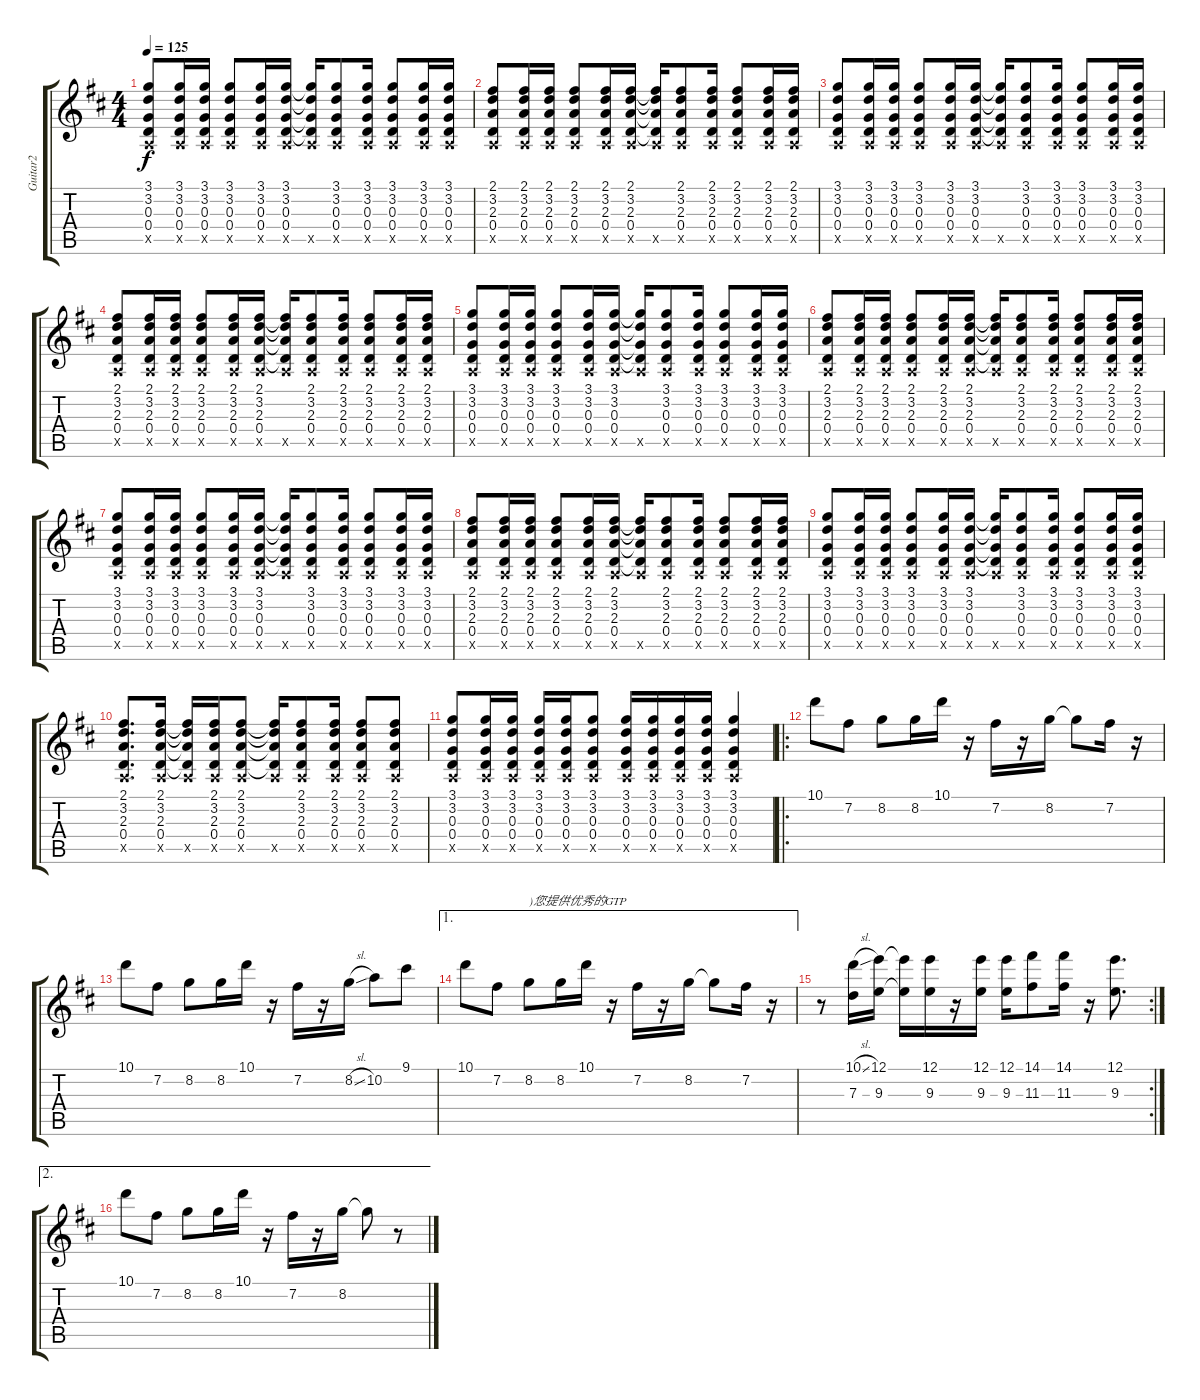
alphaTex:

\track ("Guitar2" "Guitar2") {instrument acousticguitarsteel}
\staff {score tabs}
\tuning (E4 B3 G3 D3 A2 E2) {hide}
\ts (4 4)
\tempo 125
\clef g2
\ks d
(3.1 3.2 0.3 0.4 0.5{x}).8{dy f} (3.1 3.2 0.3 0.4 0.5{x}).16 (3.1 3.2 0.3 0.4 0.5{x}).16 (3.1 3.2 0.3 0.4 0.5{x}).8 (3.1 3.2 0.3 0.4 0.5{x}).16 (3.1 3.2 0.3 0.4 0.5{x}).16 (3.1{t} 3.2{t} 0.3{t} 0.4{t} 0.5{x}).16 (3.1 3.2 0.3 0.4 0.5{x}).8 (3.1 3.2 0.3 0.4 0.5{x}).16 (3.1 3.2 0.3 0.4 0.5{x}).8 (3.1 3.2 0.3 0.4 0.5{x}).16 (3.1 3.2 0.3 0.4 0.5{x}).16 |
(2.1 3.2 2.3 0.4 0.5{x}).8 (2.1 3.2 2.3 0.4 0.5{x}).16 (2.1 3.2 2.3 0.4 0.5{x}).16 (2.1 3.2 2.3 0.4 0.5{x}).8 (2.1 3.2 2.3 0.4 0.5{x}).16 (2.1 3.2 2.3 0.4 0.5{x}).16 (2.1{t} 3.2{t} 2.3{t} 0.4{t} 0.5{x}).16 (2.1 3.2 2.3 0.4 0.5{x}).8 (2.1 3.2 2.3 0.4 0.5{x}).16 (2.1 3.2 2.3 0.4 0.5{x}).8 (2.1 3.2 2.3 0.4 0.5{x}).16 (2.1 3.2 2.3 0.4 0.5{x}).16 |
(3.1 3.2 0.3 0.4 0.5{x}).8 (3.1 3.2 0.3 0.4 0.5{x}).16 (3.1 3.2 0.3 0.4 0.5{x}).16 (3.1 3.2 0.3 0.4 0.5{x}).8 (3.1 3.2 0.3 0.4 0.5{x}).16 (3.1 3.2 0.3 0.4 0.5{x}).16 (3.1{t} 3.2{t} 0.3{t} 0.4{t} 0.5{x}).16 (3.1 3.2 0.3 0.4 0.5{x}).8 (3.1 3.2 0.3 0.4 0.5{x}).16 (3.1 3.2 0.3 0.4 0.5{x}).8 (3.1 3.2 0.3 0.4 0.5{x}).16 (3.1 3.2 0.3 0.4 0.5{x}).16 |
(2.1 3.2 2.3 0.4 0.5{x}).8 (2.1 3.2 2.3 0.4 0.5{x}).16 (2.1 3.2 2.3 0.4 0.5{x}).16 (2.1 3.2 2.3 0.4 0.5{x}).8 (2.1 3.2 2.3 0.4 0.5{x}).16 (2.1 3.2 2.3 0.4 0.5{x}).16 (2.1{t} 3.2{t} 2.3{t} 0.4{t} 0.5{x}).16 (2.1 3.2 2.3 0.4 0.5{x}).8 (2.1 3.2 2.3 0.4 0.5{x}).16 (2.1 3.2 2.3 0.4 0.5{x}).8 (2.1 3.2 2.3 0.4 0.5{x}).16 (2.1 3.2 2.3 0.4 0.5{x}).16 |
(3.1 3.2 0.3 0.4 0.5{x}).8 (3.1 3.2 0.3 0.4 0.5{x}).16 (3.1 3.2 0.3 0.4 0.5{x}).16 (3.1 3.2 0.3 0.4 0.5{x}).8 (3.1 3.2 0.3 0.4 0.5{x}).16 (3.1 3.2 0.3 0.4 0.5{x}).16 (3.1{t} 3.2{t} 0.3{t} 0.4{t} 0.5{x}).16 (3.1 3.2 0.3 0.4 0.5{x}).8 (3.1 3.2 0.3 0.4 0.5{x}).16 (3.1 3.2 0.3 0.4 0.5{x}).8 (3.1 3.2 0.3 0.4 0.5{x}).16 (3.1 3.2 0.3 0.4 0.5{x}).16 |
(2.1 3.2 2.3 0.4 0.5{x}).8 (2.1 3.2 2.3 0.4 0.5{x}).16 (2.1 3.2 2.3 0.4 0.5{x}).16 (2.1 3.2 2.3 0.4 0.5{x}).8 (2.1 3.2 2.3 0.4 0.5{x}).16 (2.1 3.2 2.3 0.4 0.5{x}).16 (2.1{t} 3.2{t} 2.3{t} 0.4{t} 0.5{x}).16 (2.1 3.2 2.3 0.4 0.5{x}).8 (2.1 3.2 2.3 0.4 0.5{x}).16 (2.1 3.2 2.3 0.4 0.5{x}).8 (2.1 3.2 2.3 0.4 0.5{x}).16 (2.1 3.2 2.3 0.4 0.5{x}).16 |
(3.1 3.2 0.3 0.4 0.5{x}).8 (3.1 3.2 0.3 0.4 0.5{x}).16 (3.1 3.2 0.3 0.4 0.5{x}).16 (3.1 3.2 0.3 0.4 0.5{x}).8 (3.1 3.2 0.3 0.4 0.5{x}).16 (3.1 3.2 0.3 0.4 0.5{x}).16 (3.1{t} 3.2{t} 0.3{t} 0.4{t} 0.5{x}).16 (3.1 3.2 0.3 0.4 0.5{x}).8 (3.1 3.2 0.3 0.4 0.5{x}).16 (3.1 3.2 0.3 0.4 0.5{x}).8 (3.1 3.2 0.3 0.4 0.5{x}).16 (3.1 3.2 0.3 0.4 0.5{x}).16 |
(2.1 3.2 2.3 0.4 0.5{x}).8 (2.1 3.2 2.3 0.4 0.5{x}).16 (2.1 3.2 2.3 0.4 0.5{x}).16 (2.1 3.2 2.3 0.4 0.5{x}).8 (2.1 3.2 2.3 0.4 0.5{x}).16 (2.1 3.2 2.3 0.4 0.5{x}).16 (2.1{t} 3.2{t} 2.3{t} 0.4{t} 0.5{x}).16 (2.1 3.2 2.3 0.4 0.5{x}).8 (2.1 3.2 2.3 0.4 0.5{x}).16 (2.1 3.2 2.3 0.4 0.5{x}).8 (2.1 3.2 2.3 0.4 0.5{x}).16 (2.1 3.2 2.3 0.4 0.5{x}).16 |
(3.1 3.2 0.3 0.4 0.5{x}).8 (3.1 3.2 0.3 0.4 0.5{x}).16 (3.1 3.2 0.3 0.4 0.5{x}).16 (3.1 3.2 0.3 0.4 0.5{x}).8 (3.1 3.2 0.3 0.4 0.5{x}).16 (3.1 3.2 0.3 0.4 0.5{x}).16 (3.1{t} 3.2{t} 0.3{t} 0.4{t} 0.5{x}).16 (3.1 3.2 0.3 0.4 0.5{x}).8 (3.1 3.2 0.3 0.4 0.5{x}).16 (3.1 3.2 0.3 0.4 0.5{x}).8 (3.1 3.2 0.3 0.4 0.5{x}).16 (3.1 3.2 0.3 0.4 0.5{x}).16 |
(2.1 3.2 2.3 0.4 0.5{x}).8{d} (2.1 3.2 2.3 0.4 0.5{x}).16 (2.1{t} 3.2{t} 2.3{t} 0.4{t} 0.5{x}).16 (2.1 3.2 2.3 0.4 0.5{x}).16 (2.1 3.2 2.3 0.4 0.5{x}).8 (2.1{t} 3.2{t} 2.3{t} 0.4{t} 0.5{x}).16 (2.1 3.2 2.3 0.4 0.5{x}).8 (2.1 3.2 2.3 0.4 0.5{x}).16 (2.1 3.2 2.3 0.4 0.5{x}).8 (2.1 3.2 2.3 0.4 0.5{x}).8 |
(3.1 3.2 0.3 0.4 0.5{x}).8 (3.1 3.2 0.3 0.4 0.5{x}).16 (3.1 3.2 0.3 0.4 0.5{x}).16 (3.1 3.2 0.3 0.4 0.5{x}).16 (3.1 3.2 0.3 0.4 0.5{x}).16 (3.1 3.2 0.3 0.4 0.5{x}).8 (3.1 3.2 0.3 0.4 0.5{x}).16 (3.1 3.2 0.3 0.4 0.5{x}).16 (3.1 3.2 0.3 0.4 0.5{x}).16 (3.1 3.2 0.3 0.4 0.5{x}).16 (3.1 3.2 0.3 0.4 0.5{x}).4 |
\ro
10.1.8 7.2.8 8.2.8 8.2.16 10.1.16 r.16 7.2.16 r.16 8.2.16 8.2{t}.8 7.2.16 r.16 |
10.1.8 7.2.8 8.2.8 8.2.16 10.1.16 r.16 7.2.16 r.16 8.2{sl}.16 10.2.8 9.1.8 |
\ae 1
10.1.8 7.2.8 8.2.8{txt ")您提供优秀的GTP"} 8.2.16 10.1.16 r.16 7.2.16 r.16 8.2.16 8.2{t}.8 7.2.16 r.16 |
\rc 2
r.8 (10.1{sl} 7.3).16 (12.1 9.3).16 (12.1{t} 9.3{t}).16 (12.1 9.3).16 r.16 (12.1 9.3).16 (12.1 9.3).16 (14.1 11.3).8 (14.1 11.3).16 r.16 (12.1 9.3).8{d} |
\ae 2
10.1.8 7.2.8 8.2.8 8.2.16 10.1.16 r.16 7.2.16 r.16 8.2.16 8.2{t}.8 r.8
